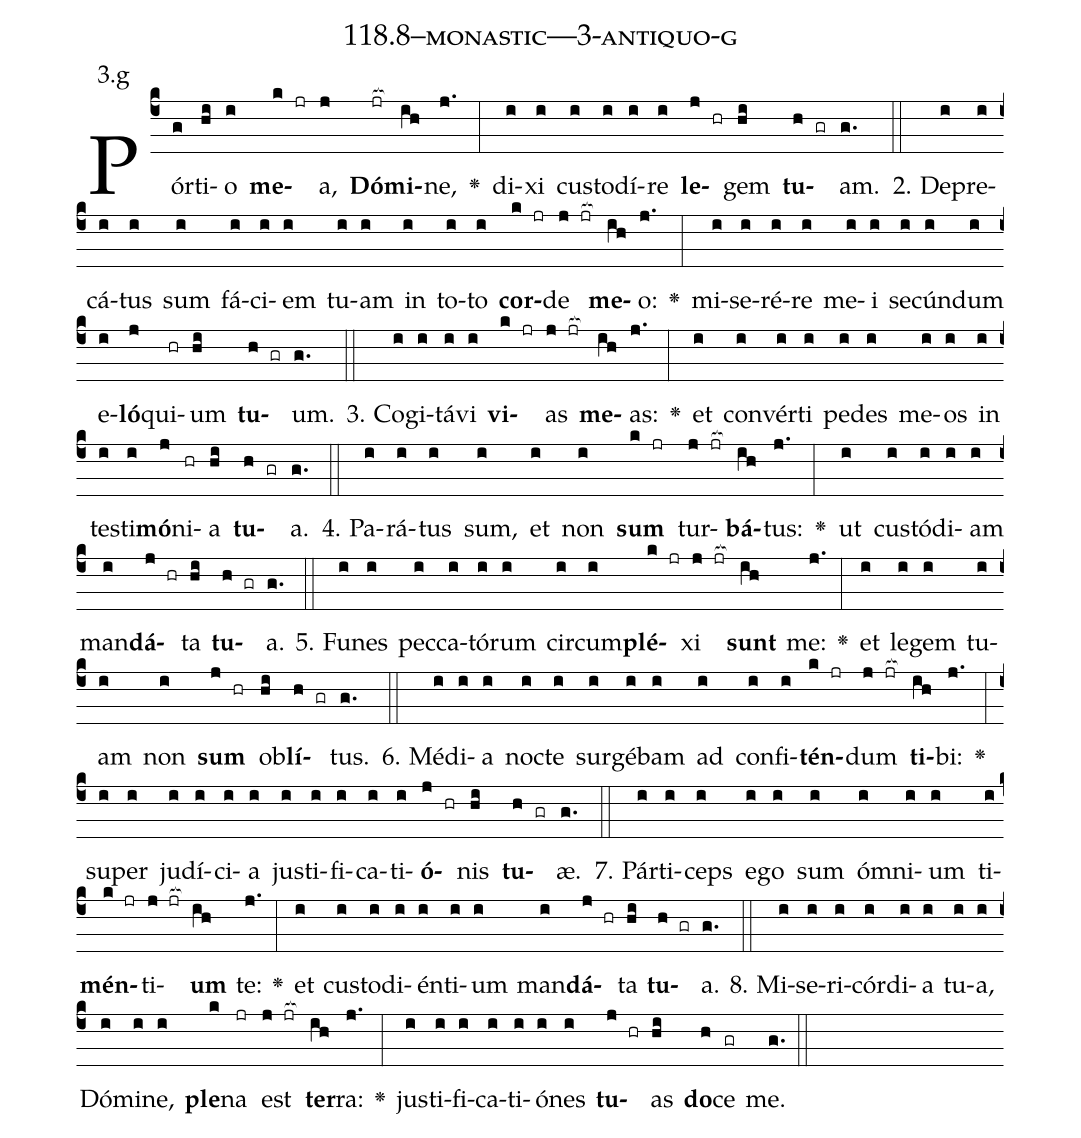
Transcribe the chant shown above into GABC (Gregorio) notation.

name: 118.8--monastic---3-antiquo-g;
annotation: 3.g;
%%
(c4)Pór(g)ti(hi)o(i) <b>me</b>(k jr)a,(j) <b>Dó</b>(jr[ocb:1{])<b>mi</b>(ih[ocb:0}])ne,(j.) <v>\greheightstar</v>(:) di(i)xi(i) cus(i)to(i)dí(i)re(i) <b>le</b>(j hr)gem(hi) <b>tu</b>(h gr)am.(g.) (::)
2. De(i)pre(i)cá(i)tus(i) sum(i) fá(i)ci(i)em(i) tu(i)am(i) in(i) to(i)to(i) <b>cor</b>(k jr)de(j jr[ocb:1{]) <b>me</b>(ih[ocb:0}])o:(j.) <v>\greheightstar</v>(:) mi(i)se(i)ré(i)re(i) me(i)i(i) se(i)cún(i)dum(i) e(i)<b>ló</b>(j)qui(hr)um(hi) <b>tu</b>(h gr)um.(g.) (::)
3. Co(i)gi(i)tá(i)vi(i) <b>vi</b>(k jr)as(j jr[ocb:1{]) <b>me</b>(ih[ocb:0}])as:(j.) <v>\greheightstar</v>(:) et(i) con(i)vér(i)ti(i) pe(i)des(i) me(i)os(i) in(i) tes(i)ti(i)<b>mó</b>(j)ni(hr)a(hi) <b>tu</b>(h gr)a.(g.) (::)
4. Pa(i)rá(i)tus(i) sum,(i) et(i) non(i) <b>sum</b>(k jr) tur(j jr[ocb:1{])<b>bá</b>(ih[ocb:0}])tus:(j.) <v>\greheightstar</v>(:) ut(i) cus(i)tó(i)di(i)am(i) man(i)<b>dá</b>(j hr)ta(hi) <b>tu</b>(h gr)a.(g.) (::)
5. Fu(i)nes(i) pec(i)ca(i)tó(i)rum(i) cir(i)cum(i)<b>plé</b>(k jr)xi(j jr[ocb:1{]) <b>sunt</b>(ih[ocb:0}]) me:(j.) <v>\greheightstar</v>(:) et(i) le(i)gem(i) tu(i)am(i) non(i) <b>sum</b>(j hr) ob(hi)<b>lí</b>(h gr)tus.(g.) (::)
6. Mé(i)di(i)a(i) noc(i)te(i) sur(i)gé(i)bam(i) ad(i) con(i)fi(i)<b>tén</b>(k jr)dum(j jr[ocb:1{]) <b>ti</b>(ih[ocb:0}])bi:(j.) <v>\greheightstar</v>(:) su(i)per(i) ju(i)dí(i)ci(i)a(i) jus(i)ti(i)fi(i)ca(i)ti(i)<b>ó</b>(j hr)nis(hi) <b>tu</b>(h gr)æ.(g.) (::)
7. Pár(i)ti(i)ceps(i) e(i)go(i) sum(i) óm(i)ni(i)um(i) ti(i)<b>mén</b>(k jr)ti(j jr[ocb:1{])<b>um</b>(ih[ocb:0}]) te:(j.) <v>\greheightstar</v>(:) et(i) cus(i)to(i)di(i)én(i)ti(i)um(i) man(i)<b>dá</b>(j hr)ta(hi) <b>tu</b>(h gr)a.(g.) (::)
8. Mi(i)se(i)ri(i)cór(i)di(i)a(i) tu(i)a,(i) Dó(i)mi(i)ne,(i) <b>ple</b>(k)na(jr) est(j jr[ocb:1{]) <b>ter</b>(ih[ocb:0}])ra:(j.) <v>\greheightstar</v>(:) jus(i)ti(i)fi(i)ca(i)ti(i)ó(i)nes(i) <b>tu</b>(j hr)as(hi) <b>do</b>(h)ce(gr) me.(g.) (::)
